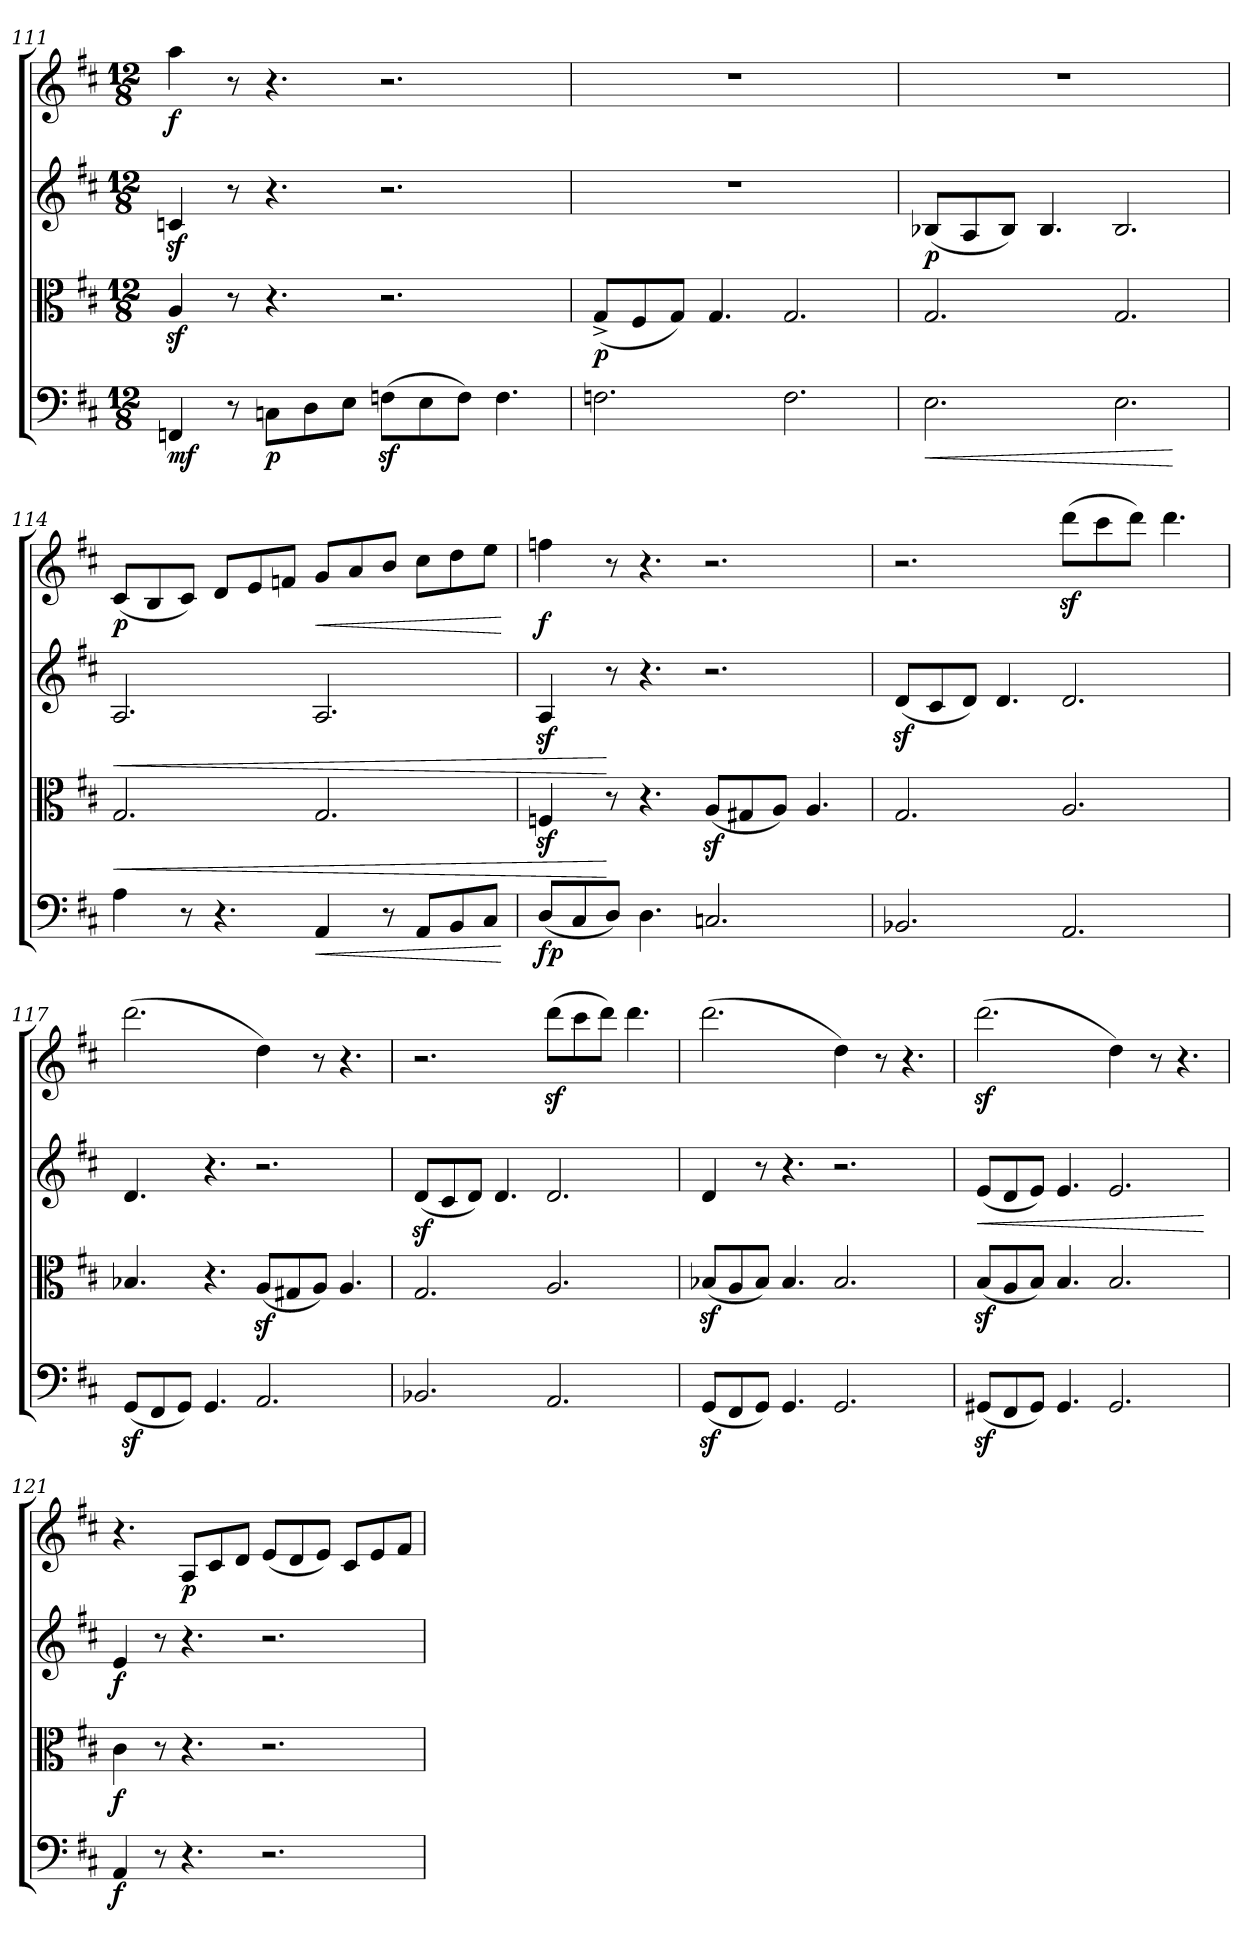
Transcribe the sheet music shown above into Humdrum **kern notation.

**kern	**dynam	**kern	**dynam	**kern	**dynam	**kern	**dynam
*part4	*part4	*part3	*part3	*part2	*part2	*part1	*part1
*staff4	*staff4	*staff3	*staff3	*staff2	*staff2	*staff1	*staff1
*clefF4	*	*clefC3	*	*clefG2	*	*clefG2	*
*k[f#c#]	*	*k[f#c#]	*	*k[f#c#]	*	*k[f#c#]	*
*M12/8	*	*M12/8	*	*M12/8	*	*M12/8	*
=111	=111	=111	=111	=111	=111	=111	=111
!	!LO:DY:b	!	!	!	!	!	!LO:DY:b
4FFn/	mf	4Az</	.	4cnz</	.	4aa\	f
8r	.	8r	.	8r	.	8r	.
!	!LO:DY:b	!	!	!	!	!	!
8Cn\L	p	4.r	.	4.r	.	4.r	.
8D\	.	.	.	.	.	.	.
8E\J	.	.	.	.	.	.	.
(>8Fnz<\L	.	2.r	.	2.r	.	2.r	.
8E\	.	.	.	.	.	.	.
8F\J)	.	.	.	.	.	.	.
4.F\	.	.	.	.	.	.	.
=112	=112	=112	=112	=112	=112	=112	=112
!	!	!	!LO:DY:b	!	!	!	!
2.Fn\	.	(<8G^/L	p	1.r	.	1.r	.
.	.	8F#/	.	.	.	.	.
.	.	8G/J)	.	.	.	.	.
.	.	4.G/	.	.	.	.	.
2.F\	.	2.G/	.	.	.	.	.
=113	=113	=113	=113	=113	=113	=113	=113
!	!LO:HP:b	!	!	!	!LO:DY:b	!	!
2.E\	<	2.G/	.	(<8B-X/L	p	1.r	.
.	.	.	.	8A/	.	.	.
.	.	.	.	8B-/J)	.	.	.
.	.	.	.	4.B-/	.	.	.
2.E\	.	2.G/	.	2.B-/	.	.	.
.	[	.	.	.	.	.	.
!!LO:PB:g=z
=114	=114	=114	=114	=114	=114	=114	=114
!	!	!	!LO:HP:b	!	!LO:HP:b	!	!LO:DY:b
4A\	.	2.G/	<	2.A/	<	(<8c#/L	p
.	.	.	.	.	.	8B/	.
8r	.	.	.	.	.	8c#/J)	.
4.r	.	.	.	.	.	8d/L	.
.	.	.	.	.	.	8e/	.
.	.	.	.	.	.	8fn/J	.
!	!LO:HP:b	!	!	!	!	!	!LO:HP:b
4AA/	<	2.G/	.	2.A/	.	8g/L	<
.	.	.	.	.	.	8a/	.
8r	.	.	.	.	.	8b/J	.
8AA/L	.	.	.	.	.	8cc#\L	.
8BB/	.	.	.	.	.	8dd\	.
8C#/J	.	.	.	.	.	8ee\J	.
.	[	.	.	.	.	.	[
=115	=115	=115	=115	=115	=115	=115	=115
!	!LO:DY:b	!	!	!	!	!	!LO:DY:b
(<8D/L	fp	4Fnz</	.	4Az</	.	4ffn\	f
8C#/	.	.	.	.	.	.	.
8D/J)	.	8r	[	8r	[	8r	.
4.D\	.	4.r	.	4.r	.	4.r	.
2.Cn/	.	(<8Az</L	.	2.r	.	2.r	.
.	.	8G#X/	.	.	.	.	.
.	.	8A/J)	.	.	.	.	.
.	.	4.A/	.	.	.	.	.
=116	=116	=116	=116	=116	=116	=116	=116
2.BB-X/	.	2.G/	.	(<8dz</L	.	2.r	.
.	.	.	.	8c#/	.	.	.
.	.	.	.	8d/J)	.	.	.
.	.	.	.	4.d/	.	.	.
2.AA/	.	2.A/	.	2.d/	.	(>8dddz<\L	.
.	.	.	.	.	.	8ccc#\	.
.	.	.	.	.	.	8ddd\J)	.
.	.	.	.	.	.	4.ddd\	.
=117	=117	=117	=117	=117	=117	=117	=117
(<8GGz</L	.	4.B-X/	.	4.d/	.	(>2.ddd\	.
8FF#/	.	.	.	.	.	.	.
8GG/J)	.	.	.	.	.	.	.
4.GG/	.	4.r	.	4.r	.	.	.
2.AA/	.	(<8Az</L	.	2.r	.	4dd\)	.
.	.	8G#X/	.	.	.	.	.
.	.	8A/J)	.	.	.	8r	.
.	.	4.A/	.	.	.	4.r	.
!!LO:LB:g=z
=118	=118	=118	=118	=118	=118	=118	=118
2.BB-X/	.	2.G/	.	(<8dz</L	.	2.r	.
.	.	.	.	8c#/	.	.	.
.	.	.	.	8d/J)	.	.	.
.	.	.	.	4.d/	.	.	.
2.AA/	.	2.A/	.	2.d/	.	(>8dddz<\L	.
.	.	.	.	.	.	8ccc#\	.
.	.	.	.	.	.	8ddd\J)	.
.	.	.	.	.	.	4.ddd\	.
=119	=119	=119	=119	=119	=119	=119	=119
(<8GGz</L	.	(<8B-Xz</L	.	4d/	.	(>2.ddd\	.
8FF#/	.	8A/	.	.	.	.	.
8GG/J)	.	8B-/J)	.	8r	.	.	.
4.GG/	.	4.B-/	.	4.r	.	.	.
2.GG/	.	2.B-/	.	2.r	.	4dd\)	.
.	.	.	.	.	.	8r	.
.	.	.	.	.	.	4.r	.
=120	=120	=120	=120	=120	=120	=120	=120
!	!	!	!	!	!LO:HP:b	!	!
(<8GG#Xz</L	.	(<8Bz</L	.	(<8e/L	<	(>2.dddz<\	.
8FF#/	.	8A/	.	8d/	.	.	.
8GG#/J)	.	8B/J)	.	8e/J)	.	.	.
4.GG#/	.	4.B/	.	4.e/	.	.	.
2.GG#/	.	2.B/	.	2.e/	.	4dd\)	.
.	.	.	.	.	.	8r	.
.	.	.	.	.	.	4.r	.
.	.	.	.	.	[	.	.
=121	=121	=121	=121	=121	=121	=121	=121
!	!LO:DY:b	!	!LO:DY:b	!	!LO:DY:b	!	!
4AA/	f	4c#\	f	4e/	f	4.r	.
8r	.	8r	.	8r	.	.	.
!	!	!	!	!	!	!	!LO:DY:b
4.r	.	4.r	.	4.r	.	8A/L	p
.	.	.	.	.	.	8c#/	.
.	.	.	.	.	.	8d/J	.
2.r	.	2.r	.	2.r	.	(<8e/L	.
.	.	.	.	.	.	8d/	.
.	.	.	.	.	.	8e/J)	.
.	.	.	.	.	.	8c#/L	.
.	.	.	.	.	.	8e/	.
.	.	.	.	.	.	8f#/J	.
=	=	=	=	=	=	=	=
*-	*-	*-	*-	*-	*-	*-	*-
